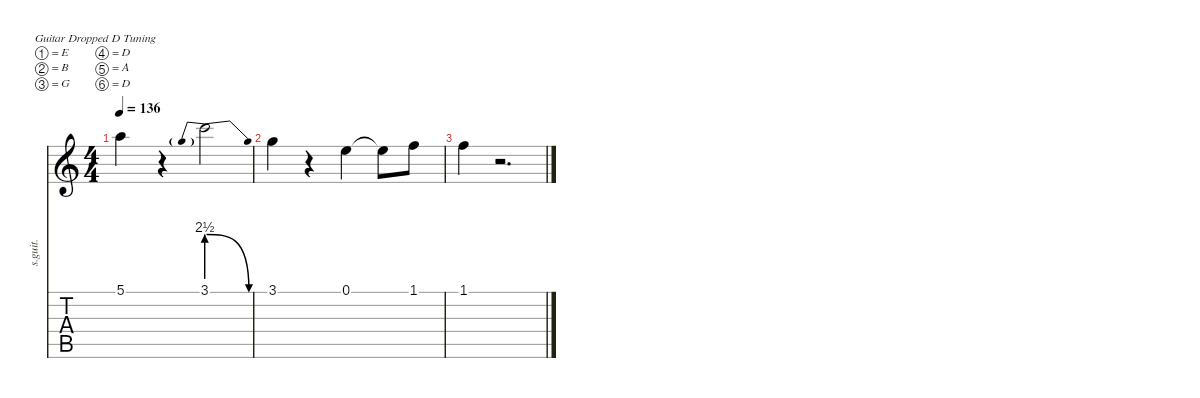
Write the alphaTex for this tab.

\defaultSystemsLayout 4
\hideDynamics
\bracketExtendMode nobrackets
\track ("Hayley Williams - Lead Vocals" "s.guit.") {instrument altosax}
\staff {score tabs}
\tuning (E4 B3 G3 D3 A2 D2)
\displaytranspose 12
\ts (4 4)
\tempo 136
\clef g2
\ks c
5.1.4{lyrics (0 "") lyrics (1 "") lyrics (2 "") lyrics (3 "") lyrics (4 "") dy ff} r.4 3.1{be (prebendrelease 0 10 30 0)}.2{lyrics (0 "") lyrics (1 "") lyrics (2 "") lyrics (3 "") lyrics (4 "")} |
3.1.4{lyrics (0 "") lyrics (1 "") lyrics (2 "") lyrics (3 "") lyrics (4 "")} r.4 0.1.4{lyrics (0 "") lyrics (1 "") lyrics (2 "") lyrics (3 "") lyrics (4 "")} 0.1{t}.8{lyrics (0 "") lyrics (1 "") lyrics (2 "") lyrics (3 "") lyrics (4 "")} 1.1.8{lyrics (0 "") lyrics (1 "") lyrics (2 "") lyrics (3 "") lyrics (4 "")} |
1.1.4{lyrics (0 "") lyrics (1 "") lyrics (2 "") lyrics (3 "") lyrics (4 "")} r.2{d}
